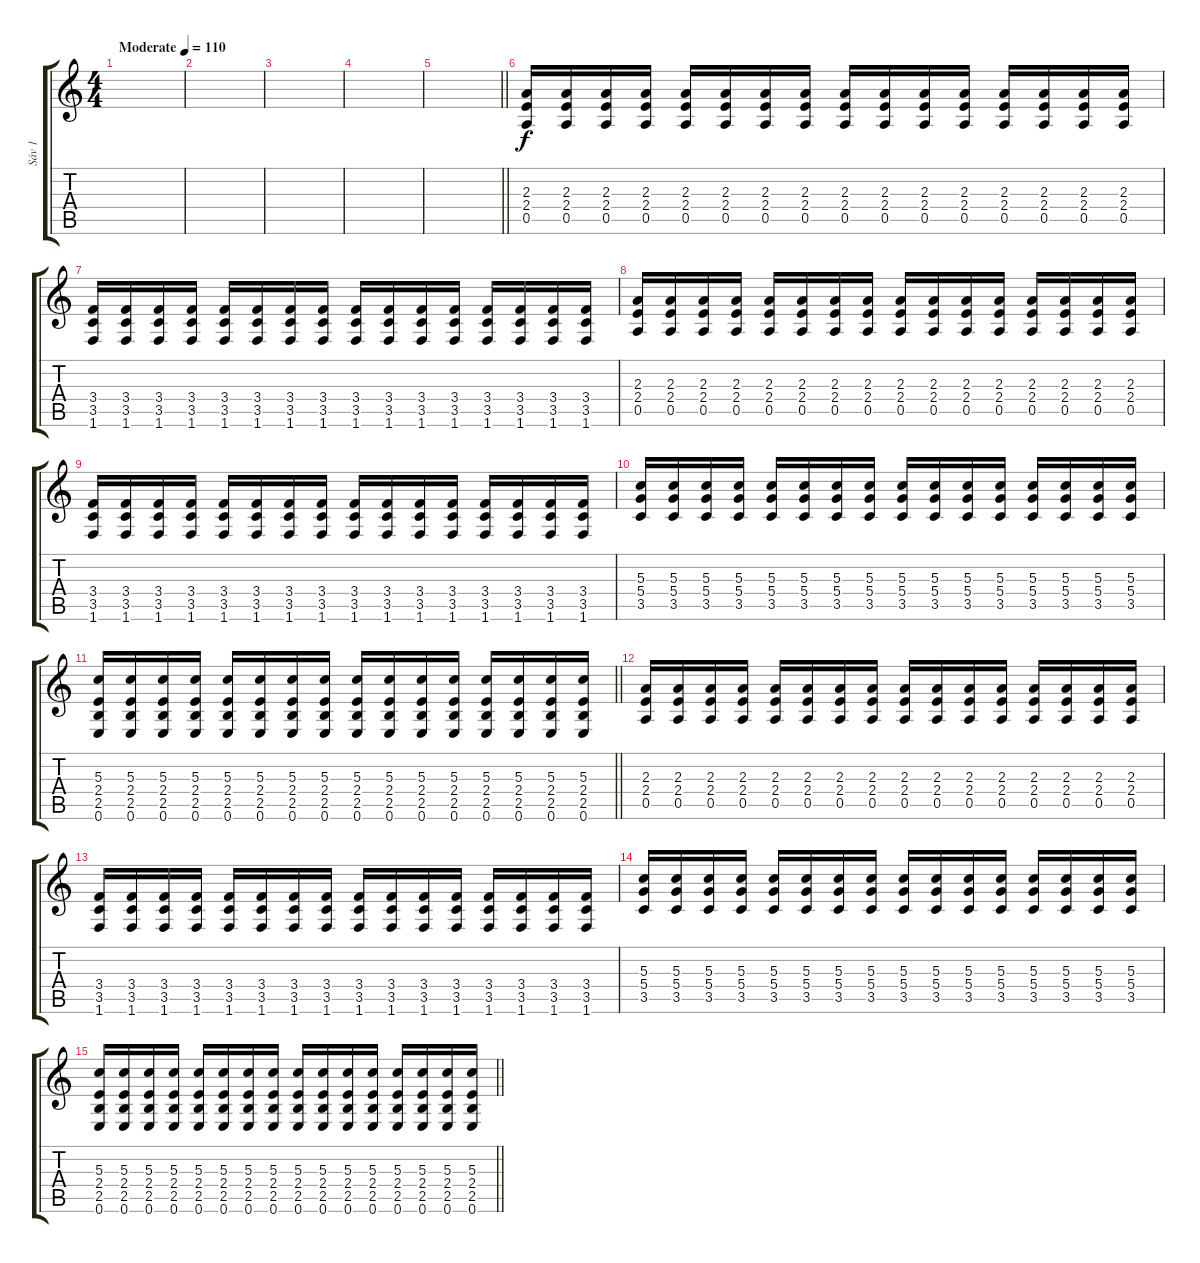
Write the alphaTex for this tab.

\track ("Sáv 1" "Sáv 1") {instrument distortionguitar}
\staff {score tabs}
\tuning (E4 B3 G3 D3 A2 E2) {hide}
\ts (4 4)
\tempo (110 "Moderate")
\clef g2
\ks c
|
|
|
|
\barLineRight lightlight
|
(2.3 2.4 0.5).16 (2.3 2.4 0.5).16 (2.3 2.4 0.5).16 (2.3 2.4 0.5).16 (2.3 2.4 0.5).16 (2.3 2.4 0.5).16 (2.3 2.4 0.5).16 (2.3 2.4 0.5).16 (2.3 2.4 0.5).16 (2.3 2.4 0.5).16 (2.3 2.4 0.5).16 (2.3 2.4 0.5).16 (2.3 2.4 0.5).16 (2.3 2.4 0.5).16 (2.3 2.4 0.5).16 (2.3 2.4 0.5).16 |
(3.4 3.5 1.6).16 (3.4 3.5 1.6).16 (3.4 3.5 1.6).16 (3.4 3.5 1.6).16 (3.4 3.5 1.6).16 (3.4 3.5 1.6).16 (3.4 3.5 1.6).16 (3.4 3.5 1.6).16 (3.4 3.5 1.6).16 (3.4 3.5 1.6).16 (3.4 3.5 1.6).16 (3.4 3.5 1.6).16 (3.4 3.5 1.6).16 (3.4 3.5 1.6).16 (3.4 3.5 1.6).16 (3.4 3.5 1.6).16 |
(2.3 2.4 0.5).16 (2.3 2.4 0.5).16 (2.3 2.4 0.5).16 (2.3 2.4 0.5).16 (2.3 2.4 0.5).16 (2.3 2.4 0.5).16 (2.3 2.4 0.5).16 (2.3 2.4 0.5).16 (2.3 2.4 0.5).16 (2.3 2.4 0.5).16 (2.3 2.4 0.5).16 (2.3 2.4 0.5).16 (2.3 2.4 0.5).16 (2.3 2.4 0.5).16 (2.3 2.4 0.5).16 (2.3 2.4 0.5).16 |
(3.4 3.5 1.6).16 (3.4 3.5 1.6).16 (3.4 3.5 1.6).16 (3.4 3.5 1.6).16 (3.4 3.5 1.6).16 (3.4 3.5 1.6).16 (3.4 3.5 1.6).16 (3.4 3.5 1.6).16 (3.4 3.5 1.6).16 (3.4 3.5 1.6).16 (3.4 3.5 1.6).16 (3.4 3.5 1.6).16 (3.4 3.5 1.6).16 (3.4 3.5 1.6).16 (3.4 3.5 1.6).16 (3.4 3.5 1.6).16 |
(5.3 5.4 3.5).16 (5.3 5.4 3.5).16 (5.3 5.4 3.5).16 (5.3 5.4 3.5).16 (5.3 5.4 3.5).16 (5.3 5.4 3.5).16 (5.3 5.4 3.5).16 (5.3 5.4 3.5).16 (5.3 5.4 3.5).16 (5.3 5.4 3.5).16 (5.3 5.4 3.5).16 (5.3 5.4 3.5).16 (5.3 5.4 3.5).16 (5.3 5.4 3.5).16 (5.3 5.4 3.5).16 (5.3 5.4 3.5).16 |
\barLineRight lightlight
(5.3 2.4 2.5 0.6).16 (5.3 2.4 2.5 0.6).16 (5.3 2.4 2.5 0.6).16 (5.3 2.4 2.5 0.6).16 (5.3 2.4 2.5 0.6).16 (5.3 2.4 2.5 0.6).16 (5.3 2.4 2.5 0.6).16 (5.3 2.4 2.5 0.6).16 (5.3 2.4 2.5 0.6).16 (5.3 2.4 2.5 0.6).16 (5.3 2.4 2.5 0.6).16 (5.3 2.4 2.5 0.6).16 (5.3 2.4 2.5 0.6).16 (5.3 2.4 2.5 0.6).16 (5.3 2.4 2.5 0.6).16 (5.3 2.4 2.5 0.6).16 |
(2.3 2.4 0.5).16 (2.3 2.4 0.5).16 (2.3 2.4 0.5).16 (2.3 2.4 0.5).16 (2.3 2.4 0.5).16 (2.3 2.4 0.5).16 (2.3 2.4 0.5).16 (2.3 2.4 0.5).16 (2.3 2.4 0.5).16 (2.3 2.4 0.5).16 (2.3 2.4 0.5).16 (2.3 2.4 0.5).16 (2.3 2.4 0.5).16 (2.3 2.4 0.5).16 (2.3 2.4 0.5).16 (2.3 2.4 0.5).16 |
(3.4 3.5 1.6).16 (3.4 3.5 1.6).16 (3.4 3.5 1.6).16 (3.4 3.5 1.6).16 (3.4 3.5 1.6).16 (3.4 3.5 1.6).16 (3.4 3.5 1.6).16 (3.4 3.5 1.6).16 (3.4 3.5 1.6).16 (3.4 3.5 1.6).16 (3.4 3.5 1.6).16 (3.4 3.5 1.6).16 (3.4 3.5 1.6).16 (3.4 3.5 1.6).16 (3.4 3.5 1.6).16 (3.4 3.5 1.6).16 |
(5.3 5.4 3.5).16 (5.3 5.4 3.5).16 (5.3 5.4 3.5).16 (5.3 5.4 3.5).16 (5.3 5.4 3.5).16 (5.3 5.4 3.5).16 (5.3 5.4 3.5).16 (5.3 5.4 3.5).16 (5.3 5.4 3.5).16 (5.3 5.4 3.5).16 (5.3 5.4 3.5).16 (5.3 5.4 3.5).16 (5.3 5.4 3.5).16 (5.3 5.4 3.5).16 (5.3 5.4 3.5).16 (5.3 5.4 3.5).16 |
\barLineRight lightlight
(5.3 2.4 2.5 0.6).16 (5.3 2.4 2.5 0.6).16 (5.3 2.4 2.5 0.6).16 (5.3 2.4 2.5 0.6).16 (5.3 2.4 2.5 0.6).16 (5.3 2.4 2.5 0.6).16 (5.3 2.4 2.5 0.6).16 (5.3 2.4 2.5 0.6).16 (5.3 2.4 2.5 0.6).16 (5.3 2.4 2.5 0.6).16 (5.3 2.4 2.5 0.6).16 (5.3 2.4 2.5 0.6).16 (5.3 2.4 2.5 0.6).16 (5.3 2.4 2.5 0.6).16 (5.3 2.4 2.5 0.6).16 (5.3 2.4 2.5 0.6).16
